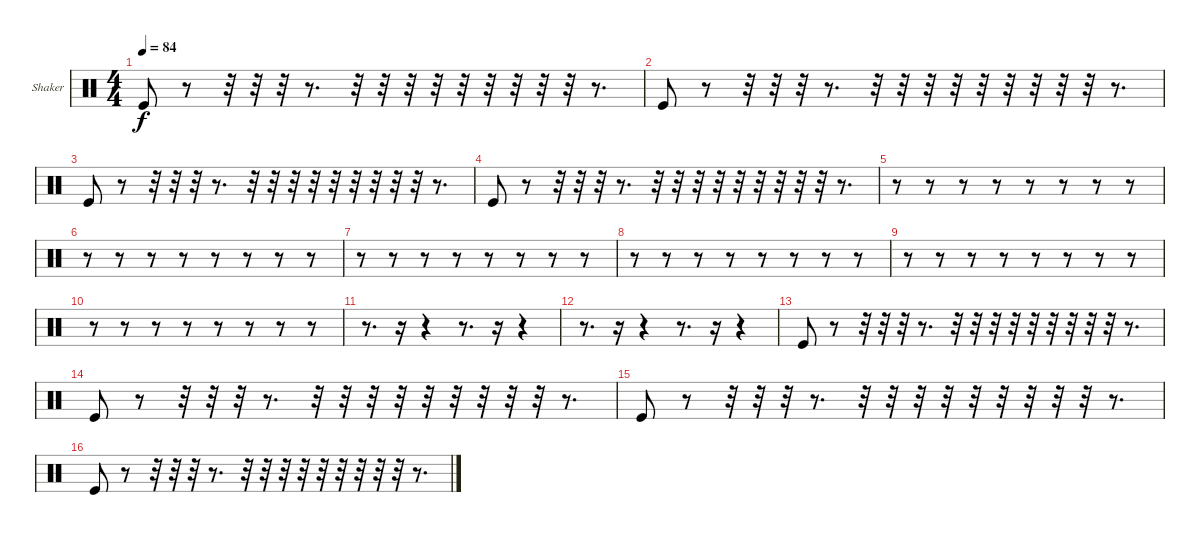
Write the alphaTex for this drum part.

\bracketExtendMode groupsimilarinstruments
\firstSystemTrackNameOrientation horizontal
\otherSystemsTrackNameOrientation horizontal
\track ("Shaker" "Shaker") {instrument percussion}
\staff {score}
\articulation defaults
\ts (4 4)
\beaming (8 2 2 2 2)
\tempo 84
\clef neutral
\ks c "Kick (hit)".8{dy f}
r.8 r.32 r.32 r.32 r.8{d} r.32 r.32 r.32 r.32 r.32 r.32 r.32 r.32 r.32 r.8{d} |
"Kick (hit)".8 r.8 r.32 r.32 r.32 r.8{d} r.32 r.32 r.32 r.32 r.32 r.32 r.32 r.32 r.32 r.8{d} |
"Kick (hit)".8 r.8 r.32 r.32 r.32 r.8{d} r.32 r.32 r.32 r.32 r.32 r.32 r.32 r.32 r.32 r.8{d} |
"Kick (hit)".8 r.8 r.32 r.32 r.32 r.8{d} r.32 r.32 r.32 r.32 r.32 r.32 r.32 r.32 r.32 r.8{d} |
r.8 r.8 r.8 r.8 r.8 r.8 r.8 r.8 |
r.8 r.8 r.8 r.8 r.8 r.8 r.8 r.8 |
r.8 r.8 r.8 r.8 r.8 r.8 r.8 r.8 |
r.8 r.8 r.8 r.8 r.8 r.8 r.8 r.8 |
r.8 r.8 r.8 r.8 r.8 r.8 r.8 r.8 |
r.8 r.8 r.8 r.8 r.8 r.8 r.8 r.8 |
r.8{d} r.16 r.4 r.8{d} r.16 r.4 |
r.8{d} r.16 r.4 r.8{d} r.16 r.4 |
"Kick (hit)".8 r.8 r.32 r.32 r.32 r.8{d} r.32 r.32 r.32 r.32 r.32 r.32 r.32 r.32 r.32 r.8{d} |
"Kick (hit)".8 r.8 r.32 r.32 r.32 r.8{d} r.32 r.32 r.32 r.32 r.32 r.32 r.32 r.32 r.32 r.8{d} |
"Kick (hit)".8 r.8 r.32 r.32 r.32 r.8{d} r.32 r.32 r.32 r.32 r.32 r.32 r.32 r.32 r.32 r.8{d} |
"Kick (hit)".8 r.8 r.32 r.32 r.32 r.8{d} r.32 r.32 r.32 r.32 r.32 r.32 r.32 r.32 r.32 r.8{d}
